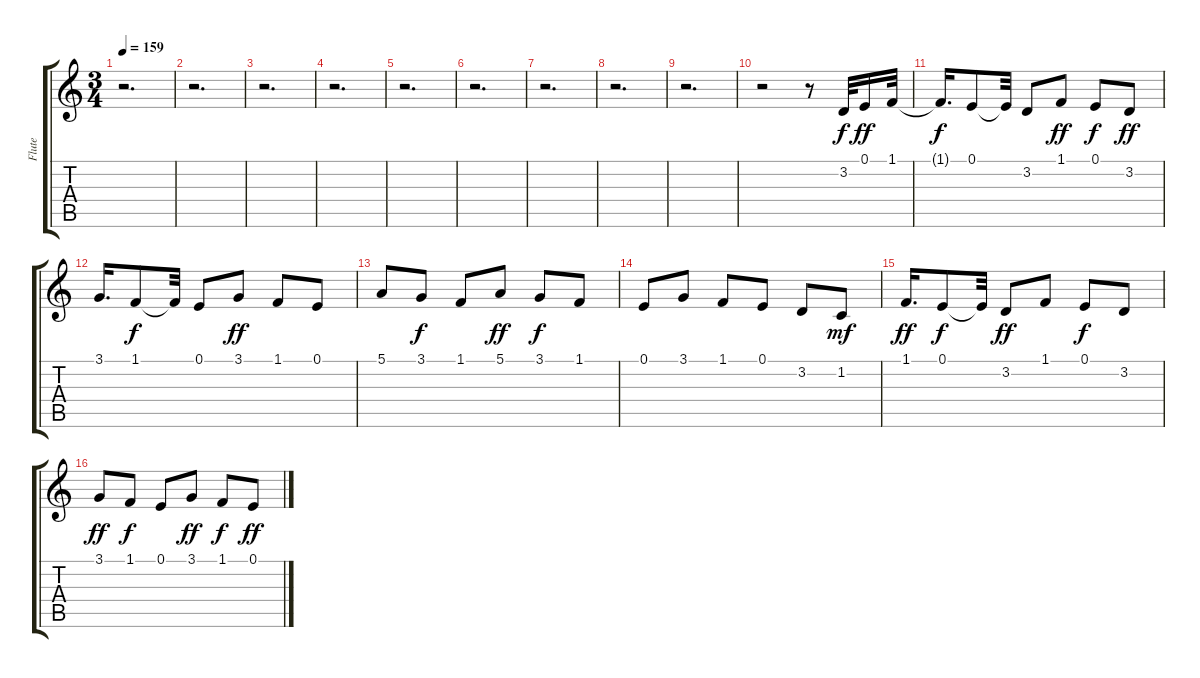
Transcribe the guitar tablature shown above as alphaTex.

\track ("Flute" "Flute") {instrument flute}
\staff {score tabs}
\tuning (E4 B3 G3 D3 A2 E2) {hide}
\ts (3 4)
\tempo 159
\clef g2
\ks c
r.2{d dy f} |
r.2{d} |
r.2{d} |
r.2{d} |
r.2{d} |
r.2{d} |
r.2{d} |
r.2{d} |
r.2{d} |
r.2 r.8 3.2.32 0.1.16{dy ff} 1.1.32 |
1.1{t}.16{d dy f} 0.1.8 0.1{t}.32 3.2.8 1.1.8{dy ff} 0.1.8{dy f} 3.2.8{dy ff} |
3.1.16{d} 1.1.8{dy f} 1.1{t}.32 0.1.8 3.1.8{dy ff} 1.1.8 0.1.8 |
5.1.8 3.1.8{dy f} 1.1.8 5.1.8{dy ff} 3.1.8{dy f} 1.1.8 |
0.1.8 3.1.8 1.1.8 0.1.8 3.2.8 1.2.8{dy mf} |
1.1.16{d dy ff} 0.1.8{dy f} 0.1{t}.32 3.2.8{dy ff} 1.1.8 0.1.8{dy f} 3.2.8 |
3.1.8{dy ff} 1.1.8{dy f} 0.1.8 3.1.8{dy ff} 1.1.8{dy f} 0.1.8{dy ff}
